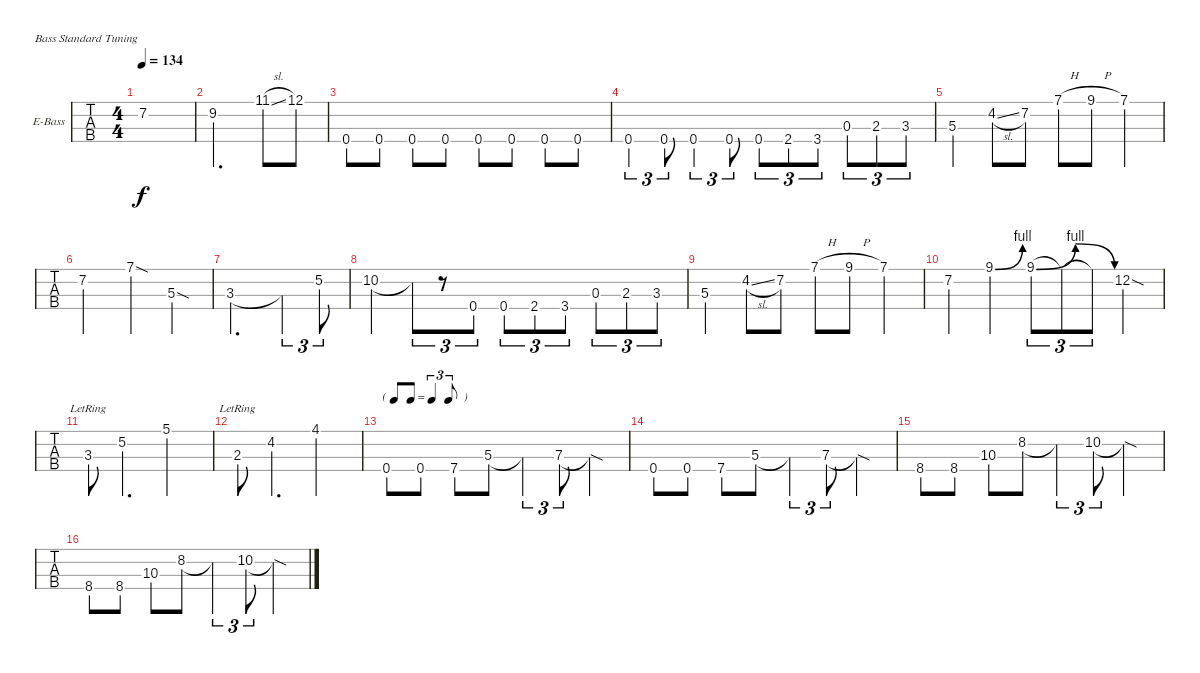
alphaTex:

\defaultSystemsLayout 4
\bracketExtendMode groupsimilarinstruments
\firstSystemTrackNameOrientation horizontal
\otherSystemsTrackNameOrientation horizontal
\track ("Electric Bass" "E-Bass") {instrument electricbassfinger}
\staff {tabs}
\tuning (G2 D2 A1 E1)
\ts (4 4)
\tempo 134
\clef f4
\ks c
7.2.1{dy f} |
9.2.2{d} 11.1{sl}.8 12.1.8 |
0.4{ac}.8 0.4.8 0.4.8 0.4.8 0.4{ac}.8 0.4.8 0.4.8 0.4.8 |
0.4{ac}.4{tu (3 2)} 0.4.8{tu (3 2)} 0.4{ac}.4{tu (3 2)} 0.4.8{tu (3 2)} 0.4.8{tu (3 2)} 2.4.8{tu (3 2)} 3.4.8{tu (3 2)} 0.3.8{tu (3 2)} 2.3.8{tu (3 2)} 3.3.8{tu (3 2)} |
5.3.4 4.2{sl}.8 7.2.8 7.1{h}.8 9.1{h}.8 7.1.4 |
7.2.2 7.1{sod}.4 5.3{sod}.4 |
3.3.2{d} 3.3{t}.4{tu (3 2)} 5.2.8{tu (3 2)} |
10.2.4 10.2{t}.8{tu (3 2)} r.8{tu (3 2)} 0.4.8{tu (3 2)} 0.4.8{tu (3 2)} 2.4.8{tu (3 2)} 3.4.8{tu (3 2)} 0.3.8{tu (3 2)} 2.3.8{tu (3 2)} 3.3.8{tu (3 2)} |
5.3.4 4.2{sl}.8 7.2.8 7.1{h}.8 9.1{h}.8 7.1.4 |
7.2.4 9.1{be (bend 0 0 6.6 4)}.4 9.1{be (bendrelease 0 0 6.6 4 12.6 4 22.8 0)}.8{tu (3 2)} 9.1{t}.8{tu (3 2)} 9.1{t}.8{tu (3 2)} 12.2{sod}.4 |
3.3{lr}.8 5.2.4{d} 5.1.2 |
2.3{lr}.8 4.2.4{d} 4.1.2 |
\tf triplet8th
0.4.8 0.4.8 7.4.8 5.3{st}.8 5.3{t}.4{tu (3 2)} 7.3.8{tu (3 2)} 7.3{sod t}.4 |
0.4.8 0.4.8 7.4.8 5.3{st}.8 5.3{t}.4{tu (3 2)} 7.3.8{tu (3 2)} 7.3{sod t}.4 |
8.4.8 8.4.8 10.3.8 8.2{st}.8 8.2{t}.4{tu (3 2)} 10.2.8{tu (3 2)} 10.2{sod t}.4 |
8.4.8 8.4.8 10.3.8 8.2{st}.8 8.2{t}.4{tu (3 2)} 10.2.8{tu (3 2)} 10.2{sod t}.4
